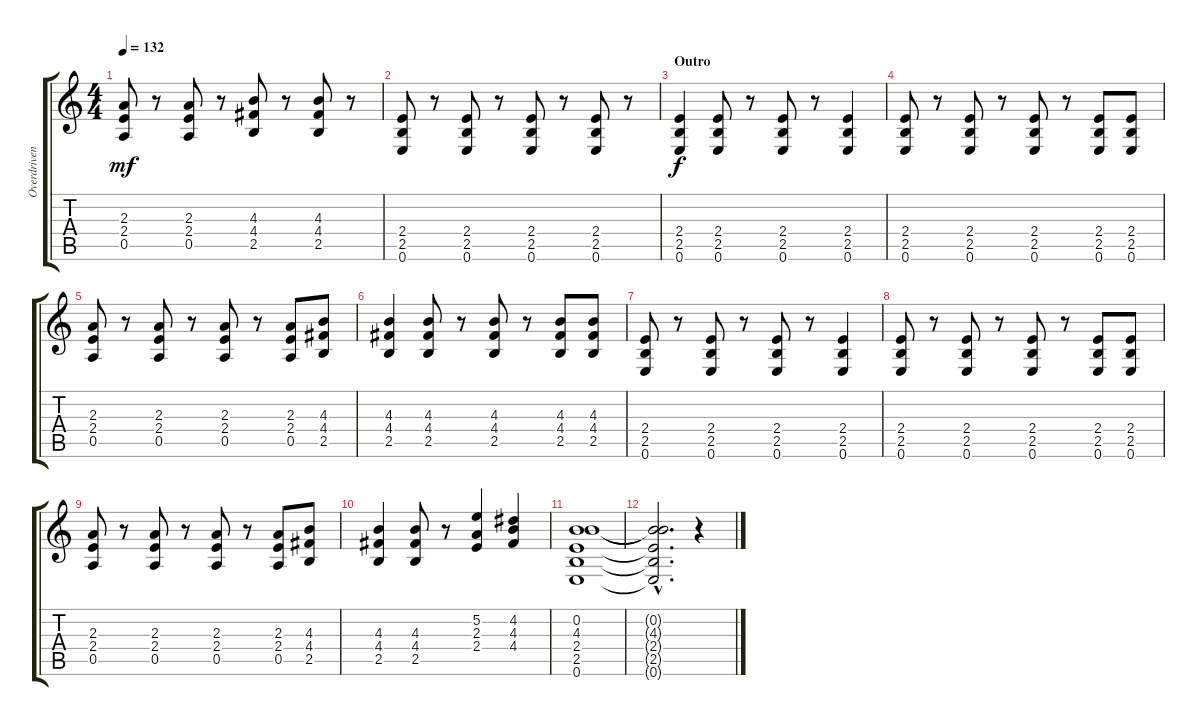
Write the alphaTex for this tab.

\track ("Overdriven Guitar" "Overdriven") {instrument overdrivenguitar}
\staff {score tabs}
\tuning (E4 B3 G3 D3 A2 E2) {hide}
\ts (4 4)
\tempo 132
\clef g2
\ks c
(2.3 2.4 0.5).8{dy mf} r.8 (2.3 2.4 0.5).8 r.8 (4.3 4.4 2.5).8 r.8 (4.3 4.4 2.5).8 r.8 |
(2.4 2.5 0.6).8 r.8 (2.4 2.5 0.6).8 r.8 (2.4 2.5 0.6).8 r.8 (2.4 2.5 0.6).8 r.8 |
\section ("" "Outro")
(2.4 2.5 0.6).4{dy f} (2.4 2.5 0.6).8 r.8 (2.4 2.5 0.6).8 r.8 (2.4 2.5 0.6).4 |
(2.4 2.5 0.6).8 r.8 (2.4 2.5 0.6).8 r.8 (2.4 2.5 0.6).8 r.8 (2.4 2.5 0.6).8 (2.4 2.5 0.6).8 |
(2.3 2.4 0.5).8 r.8 (2.3 2.4 0.5).8 r.8 (2.3 2.4 0.5).8 r.8 (2.3 2.4 0.5).8 (4.3 4.4 2.5).8 |
(4.3 4.4 2.5).4 (4.3 4.4 2.5).8 r.8 (4.3 4.4 2.5).8 r.8 (4.3 4.4 2.5).8 (4.3 4.4 2.5).8 |
(2.4 2.5 0.6).8 r.8 (2.4 2.5 0.6).8 r.8 (2.4 2.5 0.6).8 r.8 (2.4 2.5 0.6).4 |
(2.4 2.5 0.6).8 r.8 (2.4 2.5 0.6).8 r.8 (2.4 2.5 0.6).8 r.8 (2.4 2.5 0.6).8 (2.4 2.5 0.6).8 |
(2.3 2.4 0.5).8 r.8 (2.3 2.4 0.5).8 r.8 (2.3 2.4 0.5).8 r.8 (2.3 2.4 0.5).8 (4.3 4.4 2.5).8 |
(4.3 4.4 2.5).4 (4.3 4.4 2.5).8 r.8 (5.2 2.3 2.4).4 (4.2 4.3 4.4).4 |
(0.2 4.3 2.4 2.5 0.6).1 |
(0.2{hac t} 4.3{hac t} 2.4{hac t} 2.5{hac t} 0.6{hac t}).2{d} r.4
